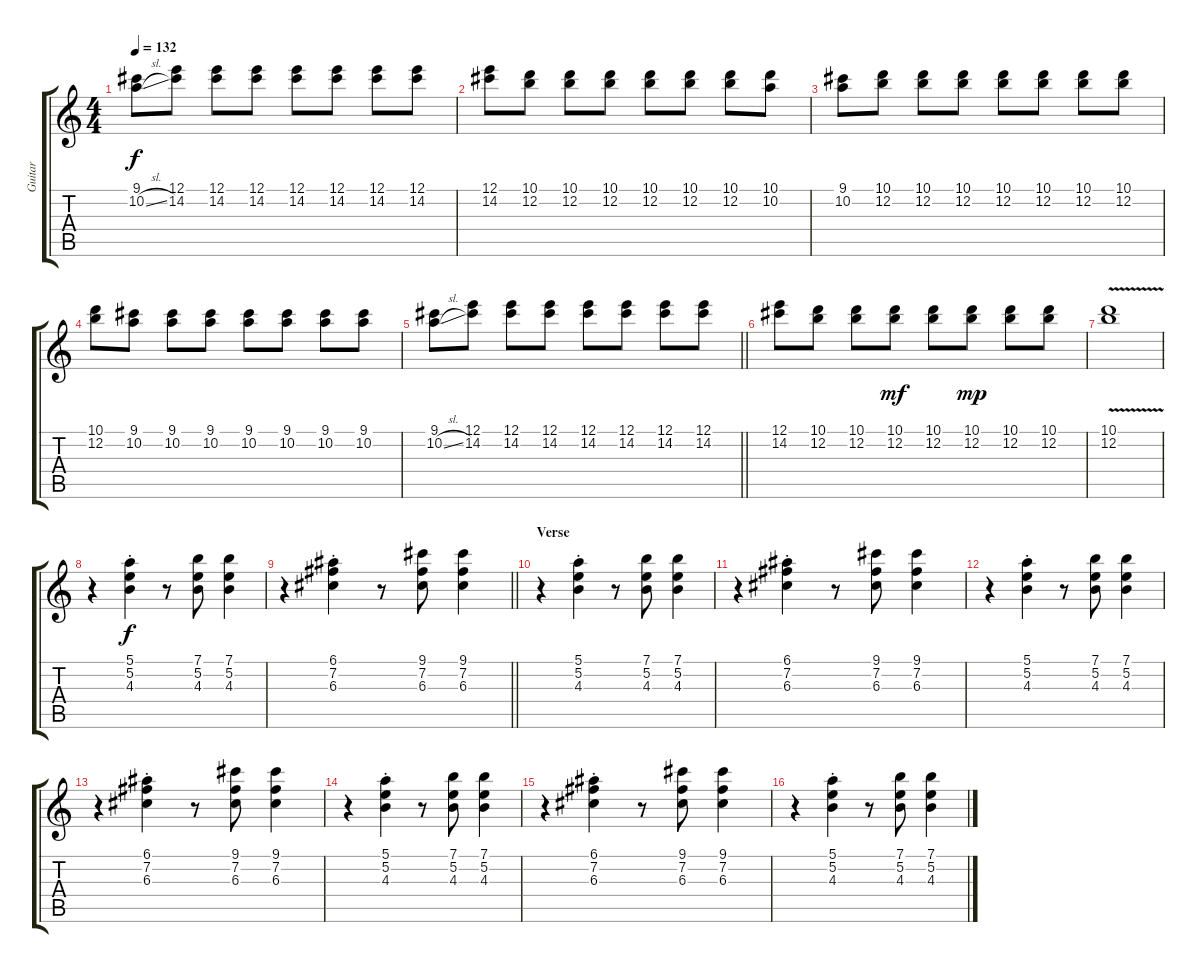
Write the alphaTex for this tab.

\track ("Guitar" "Guitar") {instrument distortionguitar}
\staff {score tabs}
\tuning (E4 B3 G3 D3 A2 E2) {hide}
\ts (4 4)
\tempo 132
\clef g2
\ks c
(9.1 10.2{sl}).8{dy f} (12.1 14.2).8 (12.1 14.2).8 (12.1 14.2).8 (12.1 14.2).8 (12.1 14.2).8 (12.1 14.2).8 (12.1 14.2).8 |
(12.1 14.2).8 (10.1 12.2).8 (10.1 12.2).8 (10.1 12.2).8 (10.1 12.2).8 (10.1 12.2).8 (10.1 12.2).8 (10.1 10.2).8 |
(9.1 10.2).8 (10.1 12.2).8 (10.1 12.2).8 (10.1 12.2).8 (10.1 12.2).8 (10.1 12.2).8 (10.1 12.2).8 (10.1 12.2).8 |
(10.1 12.2).8 (9.1 10.2).8 (9.1 10.2).8 (9.1 10.2).8 (9.1 10.2).8 (9.1 10.2).8 (9.1 10.2).8 (9.1 10.2).8 |
\barLineRight lightlight
(9.1 10.2{sl}).8 (12.1 14.2).8 (12.1 14.2).8 (12.1 14.2).8 (12.1 14.2).8 (12.1 14.2).8 (12.1 14.2).8 (12.1 14.2).8 |
(12.1 14.2).8 (10.1 12.2).8 (10.1 12.2).8 (10.1 12.2).8{dy mf} (10.1 12.2).8 (10.1 12.2).8{dy mp} (10.1 12.2).8 (10.1 12.2).8 |
(10.1 12.2{v}).1 |
r.4 (5.1{st} 5.2{st} 4.3{st}).4{dy f} r.8 (7.1 5.2 4.3).8 (7.1 5.2 4.3).4 |
\barLineRight lightlight
r.4 (6.1{st} 7.2{st} 6.3{st}).4 r.8 (9.1 7.2 6.3).8 (9.1 7.2 6.3).4 |
\section ("" "Verse")
r.4 (5.1{st} 5.2{st} 4.3{st}).4 r.8 (7.1 5.2 4.3).8 (7.1 5.2 4.3).4 |
r.4 (6.1{st} 7.2{st} 6.3{st}).4 r.8 (9.1 7.2 6.3).8 (9.1 7.2 6.3).4 |
r.4 (5.1{st} 5.2{st} 4.3{st}).4 r.8 (7.1 5.2 4.3).8 (7.1 5.2 4.3).4 |
r.4 (6.1{st} 7.2{st} 6.3{st}).4 r.8 (9.1 7.2 6.3).8 (9.1 7.2 6.3).4 |
r.4 (5.1{st} 5.2{st} 4.3{st}).4 r.8 (7.1 5.2 4.3).8 (7.1 5.2 4.3).4 |
r.4 (6.1{st} 7.2{st} 6.3{st}).4 r.8 (9.1 7.2 6.3).8 (9.1 7.2 6.3).4 |
r.4 (5.1{st} 5.2{st} 4.3{st}).4 r.8 (7.1 5.2 4.3).8 (7.1 5.2 4.3).4
